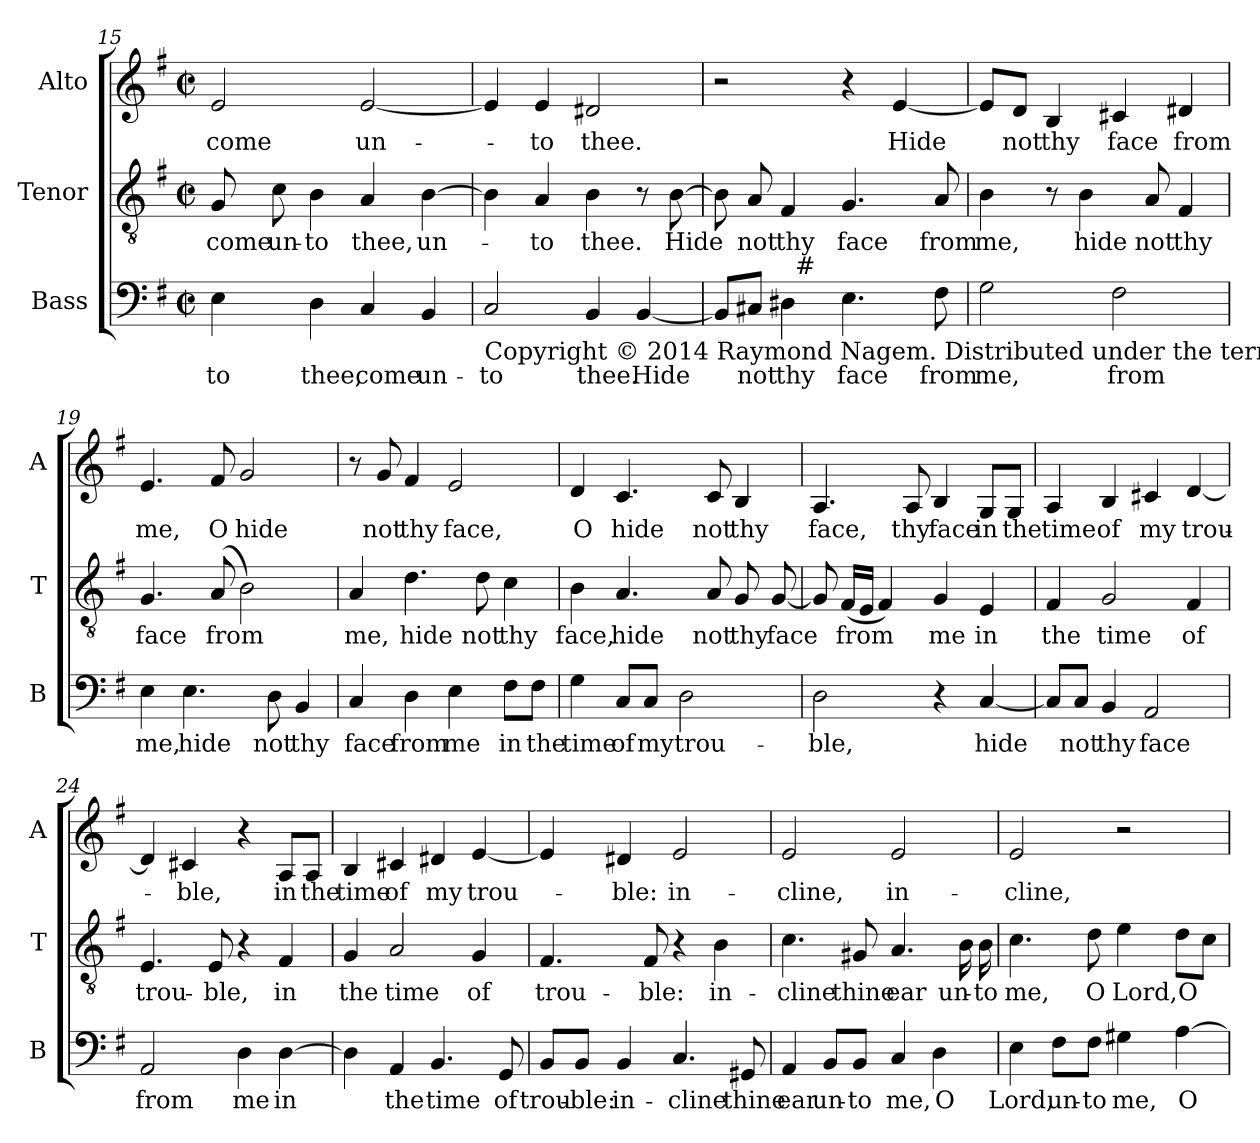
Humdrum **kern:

**kern	**text	**kern	**text	**kern	**text
*part3	*part3	*part2	*part2	*part1	*part1
*staff3	*staff3	*staff2	*staff2	*staff1	*staff1
*I"Bass	*	*I"Tenor	*	*I"Alto	*
*I'B	*	*I'T	*	*I'A	*
*clefF4	*	*clefGv2	*	*clefG2	*
*	*	*ITrd7c12	*	*	*
*k[f#]	*	*k[f#]	*	*k[f#]	*
*G:	*	*G:	*	*G:	*
*M2/2	*	*M2/2	*	*M2/2	*
*met(c|)	*	*met(c|)	*	*met(c|)	*
=15	=15	=15	=15	=15	=15
!	!LO:LY:b	!	!LO:LY:b	!	!LO:LY:b
4E\	-to	8GG/	come	2e/	come
!	!	!	!LO:LY:b	!	!
.	.	8C\	un-	.	.
!	!LO:LY:b	!	!LO:LY:b	!	!
4D\	thee,	4BB\	-to	.	.
!	!LO:LY:b	!	!LO:LY:b	!	!LO:LY:b
4C/	come	4AA/	thee,	[<2e/	un-
!	!LO:LY:b	!	!LO:LY:b	!	!
4BB/	un-	[>4BB\	un-	.	.
!!LO:LB:g=z
=16	=16	=16	=16	=16	=16
!LO:TX:b:t=Copyright © 2014 Raymond Nagem. Distributed under the terms of the CPDL license (http&colon;//www.cpdl.org.) This edition may be freely distributed, duplicated, performed, or recorded.	!	!	!	!	!
!	!LO:LY:b	!	!	!	!
2C/	-to	4BB\]	.	4e/]	.
!	!	!	!LO:LY:b	!	!LO:LY:b
.	.	4AA/	-to	4e/	-to
!	!LO:LY:b	!	!LO:LY:b	!	!LO:LY:b
4BB/	thee.	4BB\	thee.	2d#X/	thee.
!	!LO:LY:b	!	!	!	!
[<4BB/	Hide	8r	.	.	.
!	!	!	!LO:LY:b	!	!
.	.	[>8BB\	Hide	.	.
=17	=17	=17	=17	=17	=17
*^	*	*	*	*	*
8BB/L]	4ryy	.	8BB\]	.	2r	.
!	!	!LO:LY:b	!	!LO:LY:b	!	!
8C#X/J	.	not	8AA/	not	.	.
!	!	!LO:LY:b	!	!LO:LY:b	!	!
4D#\	32ryy	thy	4FF#/	thy	.	.
!	!LO:TX:a:t=#	!	!	!	!	!
.	2ryy	.	.	.	.	.
!	!	!LO:LY:b	!	!LO:LY:b	!	!
4.E\	.	face	4.GG/	face	4r	.
!	!	!	!	!	!	!LO:LY:b
.	.	.	.	.	[<4e/	Hide
.	8..ryy	.	.	.	.	.
!	!	!LO:LY:b	!	!LO:LY:b	!	!
8F#\	.	from	8AA/	from	.	.
=18	=18	=18	=18	=18	=18	=18
!	!	!LO:LY:b	!	!LO:LY:b	!	!
*v	*v	*	*	*	*	*
2G\	me,	4BB\	me,	8e/L]	.
!	!	!	!	!	!LO:LY:b
.	.	.	.	8d/J	not
!	!	!	!	!	!LO:LY:b
.	.	8r	.	4B/	thy
!	!	!	!LO:LY:b	!	!
.	.	4BB\	hide	.	.
!	!LO:LY:b	!	!	!	!LO:LY:b
2F#\	from	.	.	4c#X/	face
!	!	!	!LO:LY:b	!	!
.	.	8AA/	not	.	.
!	!	!	!LO:LY:b	!	!LO:LY:b
.	.	4FF#/	thy	4d#X/	from
=19	=19	=19	=19	=19	=19
!	!LO:LY:b	!	!LO:LY:b	!	!LO:LY:b
4E\	me,	4.GG/	face	4.e/	me,
!	!LO:LY:b	!	!	!	!
4.E\	hide	.	.	.	.
!	!	!	!LO:LY:b	!	!LO:LY:b
.	.	(8AA/	from	8f#/	O
!	!	!	!	!	!LO:LY:b
.	.	2BB\)	.	2g/	hide
!	!LO:LY:b	!	!	!	!
8D\	not	.	.	.	.
!	!LO:LY:b	!	!	!	!
4BB/	thy	.	.	.	.
=20	=20	=20	=20	=20	=20
!	!LO:LY:b	!	!LO:LY:b	!	!
4C/	face	4AA/	me,	8r	.
!	!	!	!	!	!LO:LY:b
.	.	.	.	8g/	not
!	!LO:LY:b	!	!LO:LY:b	!	!LO:LY:b
4D\	from	4.D\	hide	4f#/	thy
!	!LO:LY:b	!	!	!	!LO:LY:b
4E\	me	.	.	2e/	face,
!	!	!	!LO:LY:b	!	!
.	.	8D\	not	.	.
!	!LO:LY:b	!	!LO:LY:b	!	!
8F#\L	in	4C\	thy	.	.
!	!LO:LY:b	!	!	!	!
8F#\J	the	.	.	.	.
!!LO:PB:g=z
=21	=21	=21	=21	=21	=21
!	!LO:LY:b	!	!LO:LY:b	!	!LO:LY:b
4G\	time	4BB\	face,	4d/	O
!	!LO:LY:b	!	!LO:LY:b	!	!LO:LY:b
8C/L	of	4.AA/	hide	4.c/	hide
!	!LO:LY:b	!	!	!	!
8C/J	my	.	.	.	.
!	!LO:LY:b	!	!	!	!
2D\	trou-	.	.	.	.
!	!	!	!LO:LY:b	!	!LO:LY:b
.	.	8AA/	not	8c/	not
!	!	!	!LO:LY:b	!	!LO:LY:b
.	.	8GG/	thy	4B/	thy
!	!	!	!LO:LY:b	!	!
.	.	[<8GG/	face	.	.
=22	=22	=22	=22	=22	=22
!	!LO:LY:b	!	!	!	!LO:LY:b
2D\	-ble,	8GG/]	.	4.A/	face,
!	!	!	!LO:LY:b	!	!
.	.	(<16FF#/LL	from	.	.
.	.	16EE/JJ	.	.	.
.	.	4FF#/)	.	.	.
!	!	!	!	!	!LO:LY:b
.	.	.	.	8A/	thy
!	!	!	!LO:LY:b	!	!LO:LY:b
4r	.	4GG/	me	4B/	face
!	!LO:LY:b	!	!LO:LY:b	!	!LO:LY:b
[<4C/	hide	4EE/	in	8G/L	in
!	!	!	!	!	!LO:LY:b
.	.	.	.	8G/J	the
=23	=23	=23	=23	=23	=23
!	!	!	!LO:LY:b	!	!LO:LY:b
8C/L]	.	4FF#/	the	4A/	time
!	!LO:LY:b	!	!	!	!
8C/J	not	.	.	.	.
!	!LO:LY:b	!	!LO:LY:b	!	!LO:LY:b
4BB/	thy	2GG/	time	4B/	of
!	!LO:LY:b	!	!	!	!LO:LY:b
2AA/	face	.	.	4c#X/	my
!	!	!	!LO:LY:b	!	!LO:LY:b
.	.	4FF#/	of	[<4d/	trou-
=24	=24	=24	=24	=24	=24
!	!LO:LY:b	!	!LO:LY:b	!	!
2AA/	from	4.EE/	trou-	4d/]	.
!	!	!	!	!	!LO:LY:b
.	.	.	.	4c#X/	-ble,
!	!	!	!LO:LY:b	!	!
.	.	8EE/	-ble,	.	.
!	!LO:LY:b	!	!	!	!
4D\	me	4r	.	4r	.
!	!LO:LY:b	!	!LO:LY:b	!	!LO:LY:b
[>4D\	in	4FF#/	in	8A/L	in
!	!	!	!	!	!LO:LY:b
.	.	.	.	8A/J	the
=25	=25	=25	=25	=25	=25
!	!	!	!LO:LY:b	!	!LO:LY:b
4D\]	.	4GG/	the	4B/	time
!	!LO:LY:b	!	!LO:LY:b	!	!LO:LY:b
4AA/	the	2AA/	time	4c#X/	of
!	!LO:LY:b	!	!	!	!LO:LY:b
4.BB/	time	.	.	4d#X/	my
!	!	!	!LO:LY:b	!	!LO:LY:b
.	.	4GG/	of	[<4e/	trou-
!	!LO:LY:b	!	!	!	!
8GG/	of	.	.	.	.
!!LO:LB:g=z
=26	=26	=26	=26	=26	=26
!	!LO:LY:b	!	!LO:LY:b	!	!
8BB/L	trou-	4.FF#/	trou-	4e/]	.
!	!LO:LY:b	!	!	!	!
8BB/J	-ble:	.	.	.	.
!	!LO:LY:b	!	!	!	!LO:LY:b
4BB/	in-	.	.	4d#X/	-ble:
!	!	!	!LO:LY:b	!	!
.	.	8FF#/	-ble:	.	.
!	!LO:LY:b	!	!	!	!LO:LY:b
4.C/	-cline	4r	.	2e/	in-
!	!	!	!LO:LY:b	!	!
.	.	4BB\	in-	.	.
!	!LO:LY:b	!	!	!	!
8GG#X/	thine	.	.	.	.
=27	=27	=27	=27	=27	=27
!	!LO:LY:b	!	!LO:LY:b	!	!LO:LY:b
4AA/	ear	4.C\	-cline	2e/	-cline,
!	!LO:LY:b	!	!	!	!
8BB/L	un-	.	.	.	.
!	!LO:LY:b	!	!LO:LY:b	!	!
8BB/J	-to	8GG#X/	thine	.	.
!	!LO:LY:b	!	!LO:LY:b	!	!LO:LY:b
4C/	me,	4.AA/	ear	2e/	in-
!	!LO:LY:b	!	!	!	!
4D\	O	.	.	.	.
!	!	!	!LO:LY:b	!	!
.	.	16BB\	un-	.	.
!	!	!	!LO:LY:b	!	!
.	.	16BB\	-to	.	.
=28	=28	=28	=28	=28	=28
!	!LO:LY:b	!	!LO:LY:b	!	!LO:LY:b
4E\	Lord,	4.C\	me,	2e/	-cline,
!	!LO:LY:b	!	!	!	!
8F#\L	un-	.	.	.	.
!	!LO:LY:b	!	!LO:LY:b	!	!
8F#\J	-to	8D\	O	.	.
!	!LO:LY:b	!	!LO:LY:b	!	!
4G#X\	me,	4E\	Lord,	2r	.
!	!LO:LY:b	!	!LO:LY:b	!	!
[>4A\	O	8D\L	O	.	.
.	.	8C\J	.	.	.
=	=	=	=	=	=
*-	*-	*-	*-	*-	*-
